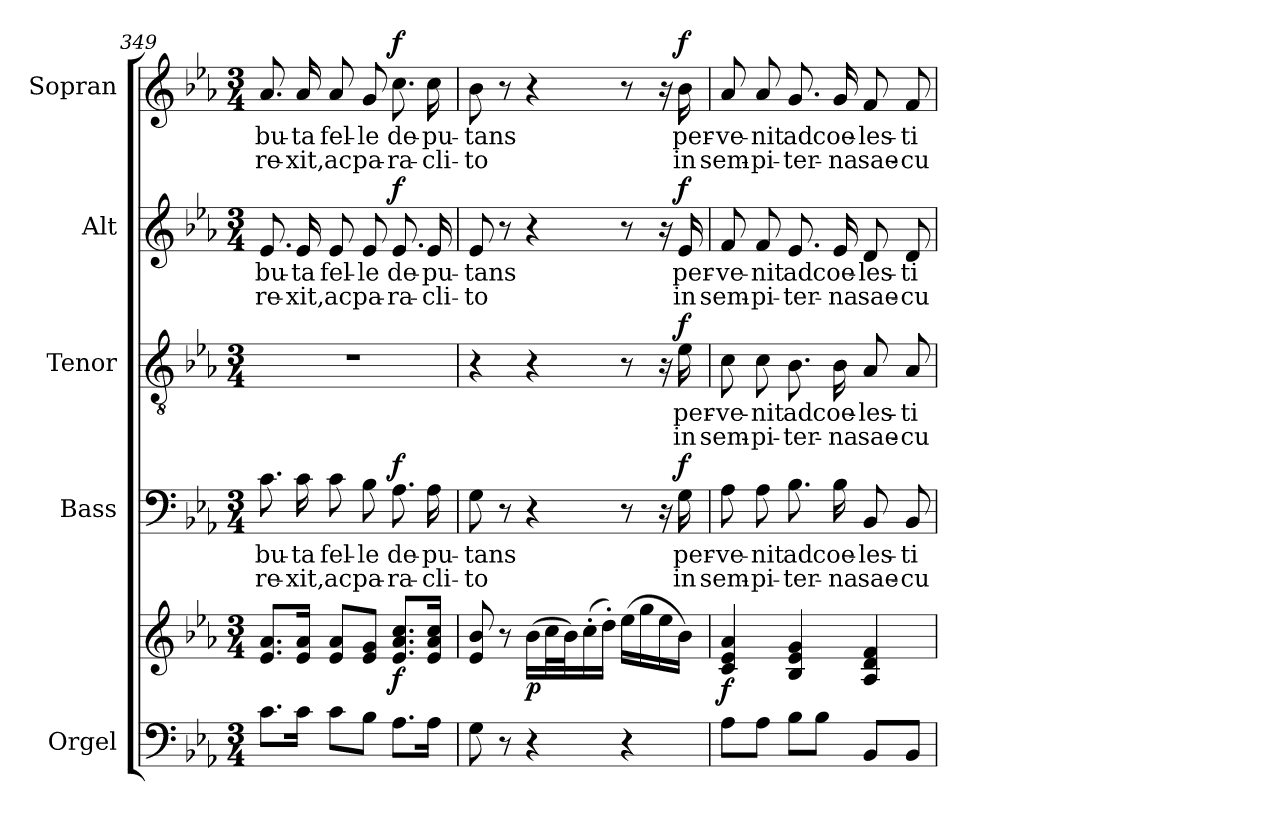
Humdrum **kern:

**kern	**kern	**dynam	**kern	**text	**text	**dynam	**kern	**text	**text	**dynam	**kern	**text	**text	**dynam	**kern	**text	**text	**dynam
*part5	*part5	*part5	*part4	*part4	*part4	*part4	*part3	*part3	*part3	*part3	*part2	*part2	*part2	*part2	*part1	*part1	*part1	*part1
*staff6	*staff5	*staff5/6	*staff4	*staff4	*staff4	*staff4	*staff3	*staff3	*staff3	*staff3	*staff2	*staff2	*staff2	*staff2	*staff1	*staff1	*staff1	*staff1
*I"Orgel	*	*	*I"Bass	*	*	*	*I"Tenor	*	*	*	*I"Alt	*	*	*	*I"Sopran	*	*	*
*I'Org.	*	*	*I'B.	*	*	*	*I'T.	*	*	*	*I'A.	*	*	*	*I'S.	*	*	*
*clefF4	*clefG2	*	*clefF4	*	*	*	*clefGv2	*	*	*	*clefG2	*	*	*	*clefG2	*	*	*
*k[b-e-a-]	*k[b-e-a-]	*	*k[b-e-a-]	*	*	*	*k[b-e-a-]	*	*	*	*k[b-e-a-]	*	*	*	*k[b-e-a-]	*	*	*
*E-:	*E-:	*	*E-:	*	*	*	*E-:	*	*	*	*E-:	*	*	*	*E-:	*	*	*
*M3/4	*M3/4	*	*M3/4	*	*	*	*M3/4	*	*	*	*M3/4	*	*	*	*M3/4	*	*	*
=349	=349	=349	=349	=349	=349	=349	=349	=349	=349	=349	=349	=349	=349	=349	=349	=349	=349	=349
!	!	!	!	!LO:LY:b	!LO:LY:b	!	!	!	!	!	!	!LO:LY:b	!LO:LY:b	!	!	!LO:LY:b	!LO:LY:b	!
8.c\L	8.e-/ 8.a-/L	.	8.c\	-bu-	-re-	.	2.r	.	.	.	8.e-/	-bu-	-re-	.	8.a-/	-bu-	-re-	.
!	!	!	!	!LO:LY:b	!LO:LY:b	!	!	!	!	!	!	!LO:LY:b	!LO:LY:b	!	!	!LO:LY:b	!LO:LY:b	!
16c\Jk	16e-/ 16a-/Jk	.	16c\	-ta	-xit,	.	.	.	.	.	16e-/	-ta	-xit,	.	16a-/	-ta	-xit,	.
!	!	!	!	!LO:LY:b	!LO:LY:b	!	!	!	!	!	!	!LO:LY:b	!LO:LY:b	!	!	!LO:LY:b	!LO:LY:b	!
8c\L	8e-/ 8a-/L	.	8c\	fel-	ac	.	.	.	.	.	8e-/	fel-	ac	.	8a-/	fel-	ac	.
!	!	!	!	!LO:LY:b	!LO:LY:b	!	!	!	!	!	!	!LO:LY:b	!LO:LY:b	!	!	!LO:LY:b	!LO:LY:b	!
8B-\J	8e-/ 8g/J	.	8B-\	-le	pa-	.	.	.	.	.	8e-/	-le	pa-	.	8g/	-le	pa-	.
!	!	!LO:DY:b	!	!LO:LY:b	!LO:LY:b	!LO:DY:a	!	!	!	!	!	!LO:LY:b	!LO:LY:b	!LO:DY:a	!	!LO:LY:b	!LO:LY:b	!LO:DY:a
8.A-\L	8.e-/ 8.a-/ 8.cc/L	f	8.A-\	de-	-ra-	f	.	.	.	.	8.e-/	de-	-ra-	f	8.cc\	de-	-ra-	f
!	!	!	!	!LO:LY:b	!LO:LY:b	!	!	!	!	!	!	!LO:LY:b	!LO:LY:b	!	!	!LO:LY:b	!LO:LY:b	!
16A-\Jk	16e-/ 16a-/ 16cc/Jk	.	16A-\	-pu-	-cli-	.	.	.	.	.	16e-/	-pu-	-cli-	.	16cc\	-pu-	-cli-	.
=350	=350	=350	=350	=350	=350	=350	=350	=350	=350	=350	=350	=350	=350	=350	=350	=350	=350	=350
!	!	!	!	!LO:LY:b	!LO:LY:b	!	!	!	!	!	!	!LO:LY:b	!LO:LY:b	!	!	!LO:LY:b	!LO:LY:b	!
8G\	8e-/ 8b-/	.	8G\	-tans	-to	.	4r	.	.	.	8e-/	-tans	-to	.	8b-\	-tans	-to	.
8r	8r	.	8r	.	.	.	.	.	.	.	8r	.	.	.	8r	.	.	.
!	!	!LO:DY:b	!	!	!	!	!	!	!	!	!	!	!	!	!	!	!	!
4r	(>16b-\LL	p	4r	.	.	.	4r	.	.	.	4r	.	.	.	4r	.	.	.
.	32cc\L	.	.	.	.	.	.	.	.	.	.	.	.	.	.	.	.	.
.	32b-\J)	.	.	.	.	.	.	.	.	.	.	.	.	.	.	.	.	.
.	(>16cc'>\	.	.	.	.	.	.	.	.	.	.	.	.	.	.	.	.	.
.	16dd'>\JJ)	.	.	.	.	.	.	.	.	.	.	.	.	.	.	.	.	.
4r	(>16ee-\LL	.	8r	.	.	.	8r	.	.	.	8r	.	.	.	8r	.	.	.
.	16gg\	.	.	.	.	.	.	.	.	.	.	.	.	.	.	.	.	.
.	16ee-\	.	16r	.	.	.	16r	.	.	.	16r	.	.	.	16r	.	.	.
!	!	!	!	!LO:LY:b	!LO:LY:b	!LO:DY:a	!	!LO:LY:b	!LO:LY:b	!LO:DY:a	!	!LO:LY:b	!LO:LY:b	!LO:DY:a	!	!LO:LY:b	!LO:LY:b	!LO:DY:a
.	16b-\JJ)	.	16G\	per-	in	f	16e-\	per-	in	f	16e-/	per-	in	f	16b-\	per-	in	f
=351	=351	=351	=351	=351	=351	=351	=351	=351	=351	=351	=351	=351	=351	=351	=351	=351	=351	=351
!	!	!LO:DY:b	!	!LO:LY:b	!LO:LY:b	!	!	!LO:LY:b	!LO:LY:b	!	!	!LO:LY:b	!LO:LY:b	!	!	!LO:LY:b	!LO:LY:b	!
8A-\L	4c/ 4e-/ 4a-/	f	8A-\	-ve-	sem-	.	8c\	-ve-	sem-	.	8f/	-ve-	sem-	.	8a-/	-ve-	sem-	.
!	!	!	!	!LO:LY:b	!LO:LY:b	!	!	!LO:LY:b	!LO:LY:b	!	!	!LO:LY:b	!LO:LY:b	!	!	!LO:LY:b	!LO:LY:b	!
8A-\J	.	.	8A-\	-nit	-pi-	.	8c\	-nit	-pi-	.	8f/	-nit	-pi-	.	8a-/	-nit	-pi-	.
!	!	!	!	!LO:LY:b	!LO:LY:b	!	!	!LO:LY:b	!LO:LY:b	!	!	!LO:LY:b	!LO:LY:b	!	!	!LO:LY:b	!LO:LY:b	!
8B-\L	4B-/ 4e-/ 4g/	.	8.B-\	ad	-ter-	.	8.B-\	ad	-ter-	.	8.e-/	ad	-ter-	.	8.g/	ad	-ter-	.
8B-\J	.	.	.	.	.	.	.	.	.	.	.	.	.	.	.	.	.	.
!	!	!	!	!LO:LY:b	!LO:LY:b	!	!	!LO:LY:b	!LO:LY:b	!	!	!LO:LY:b	!LO:LY:b	!	!	!LO:LY:b	!LO:LY:b	!
.	.	.	16B-\	coe-	-na	.	16B-\	coe-	-na	.	16e-/	coe-	-na	.	16g/	coe-	-na	.
!	!	!	!	!LO:LY:b	!LO:LY:b	!	!	!LO:LY:b	!LO:LY:b	!	!	!LO:LY:b	!LO:LY:b	!	!	!LO:LY:b	!LO:LY:b	!
8BB-/L	4A-/ 4d/ 4f/	.	8BB-/	-les-	sae-	.	8A-/	-les-	sae-	.	8d/	-les-	sae-	.	8f/	-les-	sae-	.
!	!	!	!	!LO:LY:b	!LO:LY:b	!	!	!LO:LY:b	!LO:LY:b	!	!	!LO:LY:b	!LO:LY:b	!	!	!LO:LY:b	!LO:LY:b	!
8BB-/J	.	.	8BB-/	-ti-	-cu-	.	8A-/	-ti-	-cu-	.	8d/	-ti-	-cu-	.	8f/	-ti-	-cu-	.
=	=	=	=	=	=	=	=	=	=	=	=	=	=	=	=	=	=	=
*-	*-	*-	*-	*-	*-	*-	*-	*-	*-	*-	*-	*-	*-	*-	*-	*-	*-	*-
